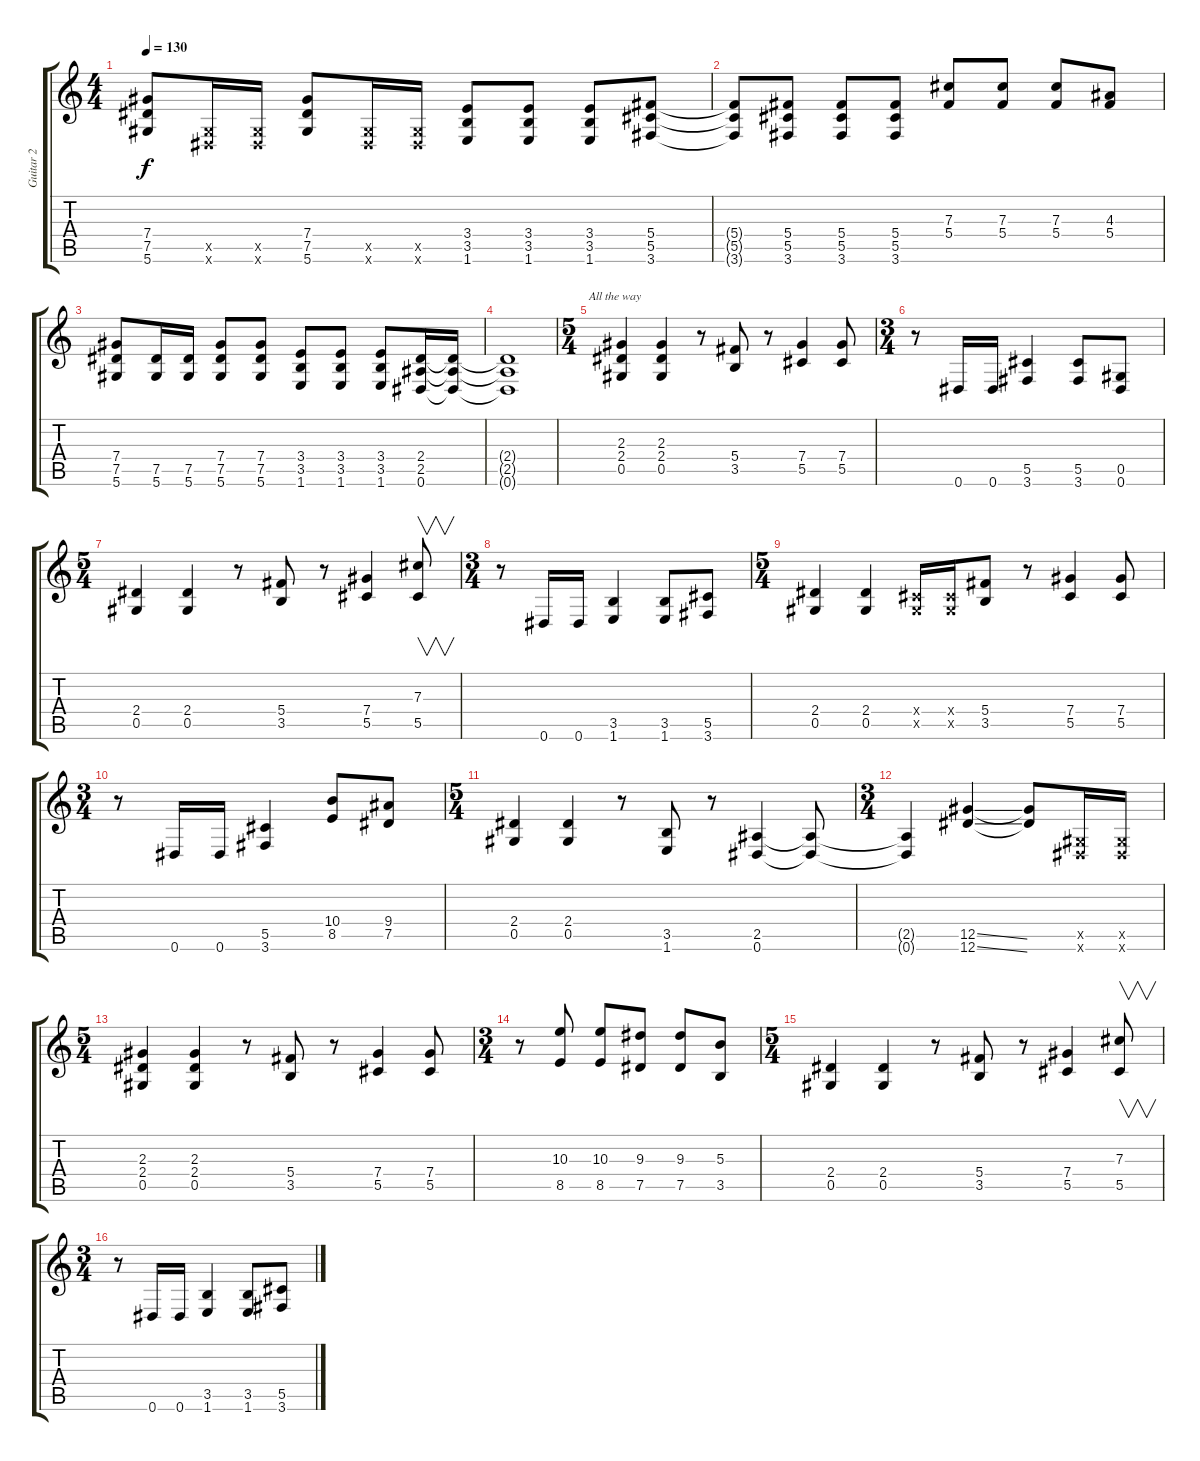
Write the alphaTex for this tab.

\track ("Guitar 2" "Guitar 2") {instrument distortionguitar}
\staff {score tabs}
\tuning (Eb4 Bb3 Gb3 Db3 Ab2 Eb2) {hide}
\ts (4 4)
\tempo 130
\clef g2
\ks c
(7.4 7.5 5.6).8{dy f} (0.5{x} 0.6{x}).16 (0.5{x} 0.6{x}).16 (7.4 7.5 5.6).8 (0.5{x} 0.6{x}).16 (0.5{x} 0.6{x}).16 (3.4 3.5 1.6).8 (3.4 3.5 1.6).8 (3.4 3.5 1.6).8 (5.4 5.5 3.6).8 |
(5.4{t} 5.5{t} 3.6{t}).8 (5.4 5.5 3.6).8 (5.4 5.5 3.6).8 (5.4 5.5 3.6).8 (7.3 5.4).8 (7.3 5.4).8 (7.3 5.4).8 (4.3 5.4).8 |
(7.4 7.5 5.6).8 (7.5 5.6).16 (7.5 5.6).16 (7.4 7.5 5.6).8 (7.4 7.5 5.6).8 (3.4 3.5 1.6).8 (3.4 3.5 1.6).8 (3.4 3.5 1.6).8 (2.4 2.5 0.6).16 (2.4{t} 2.5{t} 0.6{t}).16 |
(2.4{t} 2.5{t} 0.6{t}).1{txt "                           All the way"} |
\ts (5 4)
(2.3 2.4 0.5).4 (2.3 2.4 0.5).4 r.8 (5.4 3.5).8 r.8 (7.4 5.5).4 (7.4 5.5).8 |
\ts (3 4)
r.8 0.6.16 0.6.16 (5.5 3.6).4 (5.5 3.6).8 (0.5 0.6).8 |
\ts (5 4)
(2.4 0.5).4 (2.4 0.5).4 r.8 (5.4 3.5).8 r.8 (7.4 5.5).4 (7.3 5.5).8{v} |
\ts (3 4)
r.8 0.6.16 0.6.16 (3.5 1.6).4 (3.5 1.6).8 (5.5 3.6).8 |
\ts (5 4)
(2.4 0.5).4 (2.4 0.5).4 (0.4{x} 0.5{x}).16 (0.4{x} 0.5{x}).16 (5.4 3.5).8 r.8 (7.4 5.5).4 (7.4 5.5).8 |
\ts (3 4)
r.8 0.6.16 0.6.16 (5.5 3.6).4 (10.4 8.5).8 (9.4 7.5).8 |
\ts (5 4)
(2.4 0.5).4 (2.4 0.5).4 r.8 (3.5 1.6).8 r.8 (2.5 0.6).4 (2.5{t} 0.6{t}).8 |
\ts (3 4)
(2.5{t} 0.6{t}).4 (12.5{ss} 12.6{ss}).4 (12.5{t} 12.6{t}).8 (0.5{x} 0.6{x}).16 (0.5{x} 0.6{x}).16 |
\ts (5 4)
(2.3 2.4 0.5).4 (2.3 2.4 0.5).4 r.8 (5.4 3.5).8 r.8 (7.4 5.5).4 (7.4 5.5).8 |
\ts (3 4)
r.8 (10.3 8.5).8 (10.3 8.5).8 (9.3 7.5).8 (9.3 7.5).8 (5.3 3.5).8 |
\ts (5 4)
(2.4 0.5).4 (2.4 0.5).4 r.8 (5.4 3.5).8 r.8 (7.4 5.5).4 (7.3 5.5).8{v} |
\ts (3 4)
r.8 0.6.16 0.6.16 (3.5 1.6).4 (3.5 1.6).8 (5.5 3.6).8
